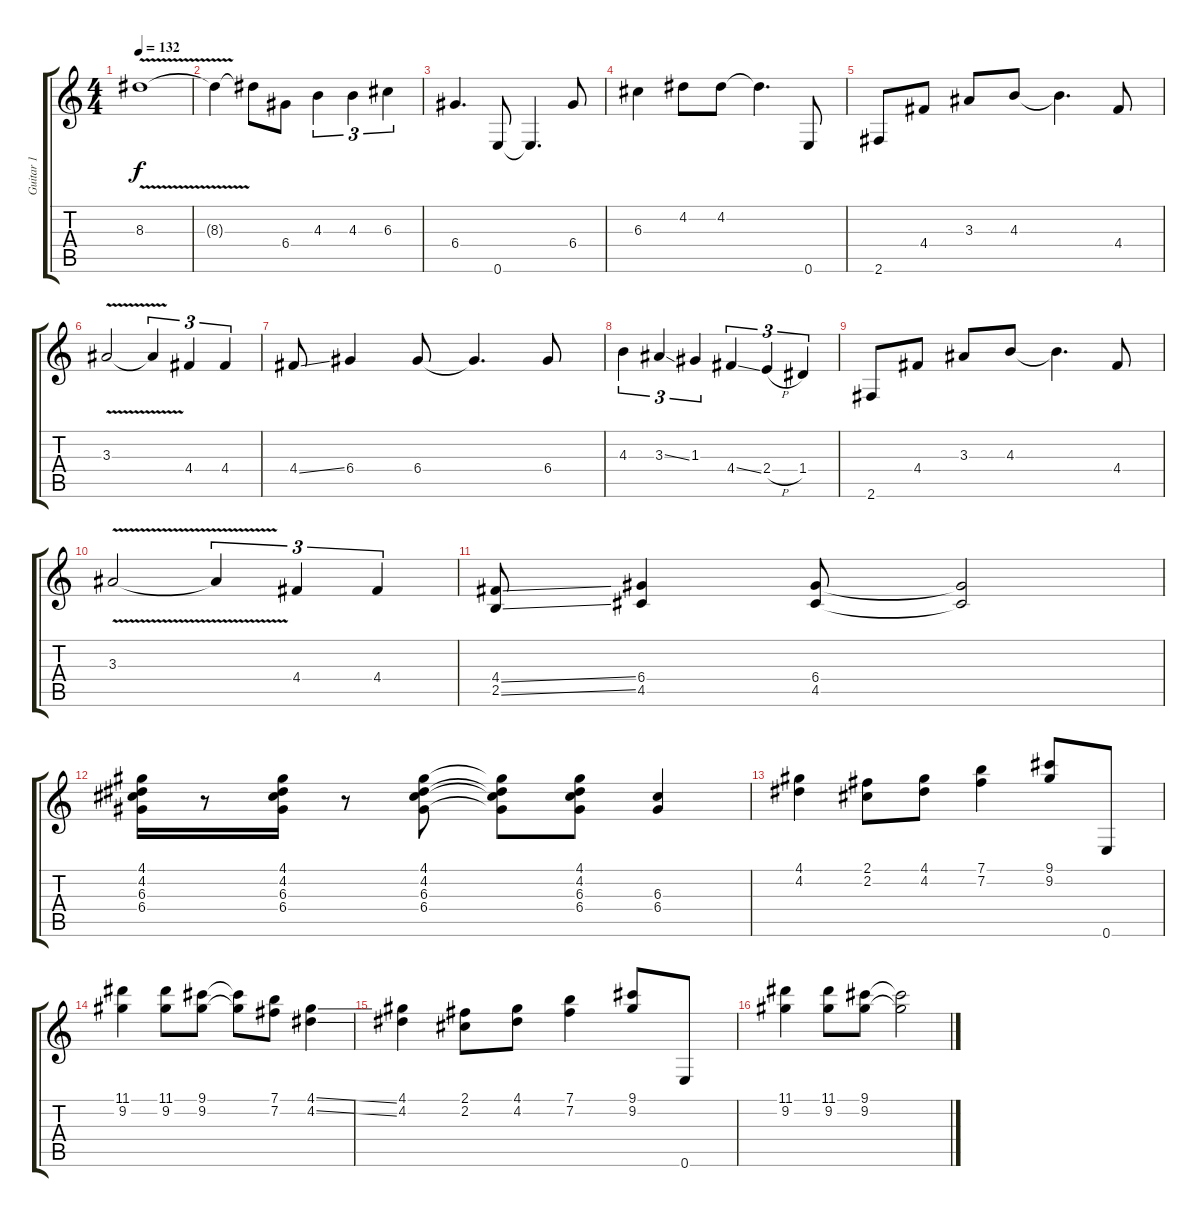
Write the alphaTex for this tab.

\track ("Guitar 1" "Guitar 1") {instrument overdrivenguitar}
\staff {score tabs}
\tuning (E4 B3 G3 D3 A2 E2) {hide}
\ts (4 4)
\tempo 132
\clef g2
\ks c
8.3{v}.1{dy f} |
8.3{t}.4 8.3{t}.8 6.4.8 4.3.4{tu (3 2)} 4.3.4{tu (3 2)} 6.3.4{tu (3 2)} |
6.4.4{d} 0.6.8 0.6{t}.4{d} 6.4.8 |
6.3.4 4.2.8 4.2.8 4.2{t}.4{d} 0.6.8 |
2.6.8 4.4.8 3.3.8 4.3.8 4.3{t}.4{d} 4.4.8 |
3.3{v}.2 3.3{t}.4{tu (3 2)} 4.4.4{tu (3 2)} 4.4.4{tu (3 2)} |
4.4{ss}.8 6.4.4 6.4.8 6.4{t}.4{d} 6.4.8 |
4.3.4{tu (3 2)} 3.3{ss}.4{tu (3 2)} 1.3.4{tu (3 2)} 4.4{ss}.4{tu (3 2)} 2.4{h}.4{tu (3 2)} 1.4.4{tu (3 2)} |
2.6.8 4.4.8 3.3.8 4.3.8 4.3{t}.4{d} 4.4.8 |
3.3{v}.2 3.3{t}.4{tu (3 2)} 4.4.4{tu (3 2)} 4.4.4{tu (3 2)} |
(4.4{ss} 2.5{ss}).8 (6.4 4.5).4 (6.4 4.5).8 (6.4{t} 4.5{t}).2 |
(4.1 4.2 6.3 6.4).16 r.8 (4.1 4.2 6.3 6.4).16 r.8 (4.1 4.2 6.3 6.4).8 (4.1{t} 4.2{t} 6.3{t} 6.4{t}).8 (4.1 4.2 6.3 6.4).8 (6.3 6.4).4 |
(4.1 4.2).4 (2.1 2.2).8 (4.1 4.2).8 (7.1 7.2).4 (9.1 9.2).8 0.6.8 |
(11.1 9.2).4 (11.1 9.2).8 (9.1 9.2).8 (9.1{t} 9.2{t}).8 (7.1 7.2).8 (4.1{ss} 4.2{ss}).4 |
(4.1 4.2).4 (2.1 2.2).8 (4.1 4.2).8 (7.1 7.2).4 (9.1 9.2).8 0.6.8 |
(11.1 9.2).4 (11.1 9.2).8 (9.1 9.2).8 (9.1{t} 9.2{t}).2
